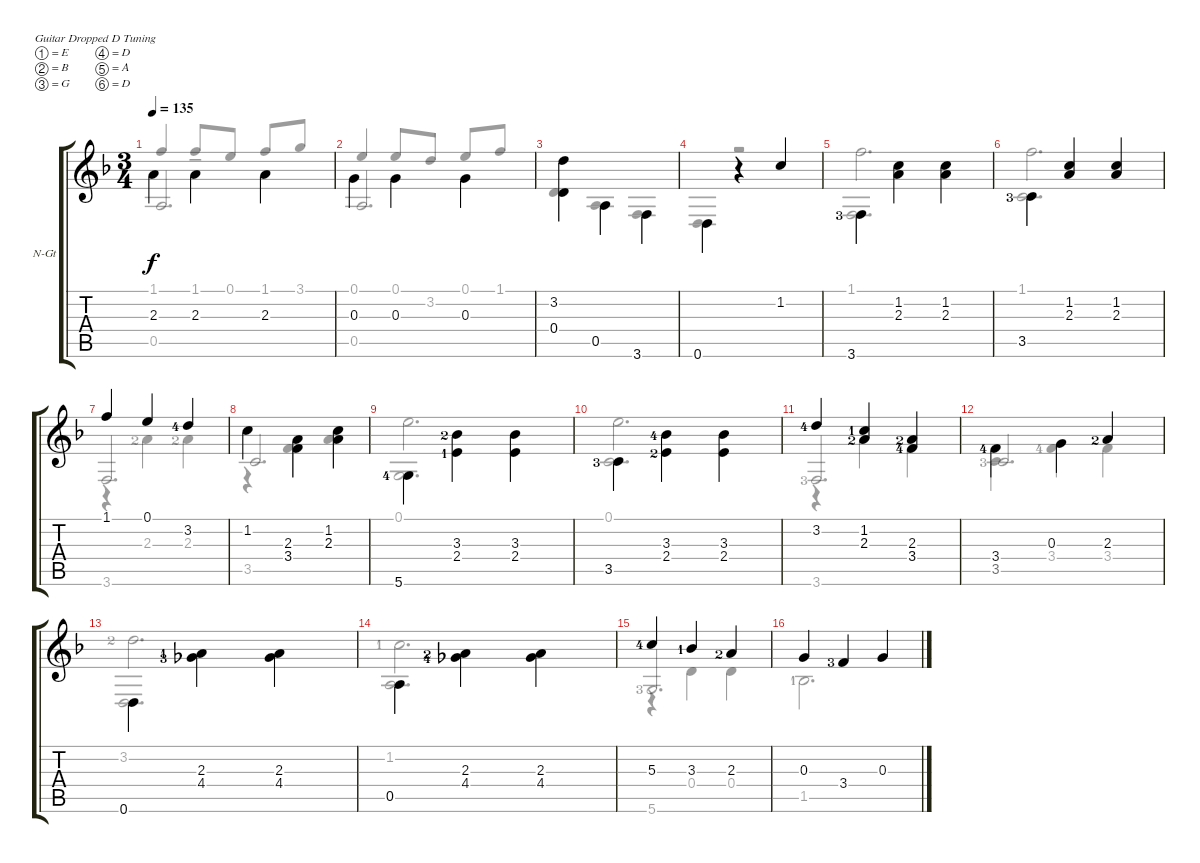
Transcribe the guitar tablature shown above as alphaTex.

\bracketExtendMode groupsimilarinstruments
\firstSystemTrackNameOrientation horizontal
\otherSystemsTrackNameOrientation horizontal
\track ("Guitar" "N-Gt") {instrument acousticguitarnylon}
\staff {score tabs}
\tuning (E4 B3 G3 D3 A2 D2)
\voice
\ts (3 4)
\tempo 135
\clef g2
\ks f
2.3.4{dy f beam invert} 2.3.4{beam invert} 2.3.4{beam invert} |
0.3.4{beam invert} 0.3.4{beam invert} 0.3.4{beam invert} |
(3.2 0.4).4{beam invert} 0.5.4{beam invert} 3.6.4{beam invert} |
0.6.4{beam invert} r.4 1.2.4 |
3.6{lf 4}.4{beam invert} (1.2 2.3).4{beam invert} (1.2 2.3).4{beam invert} |
3.5{lf 4}.4{beam invert} (1.2 2.3).4 (1.2 2.3).4 |
1.1.4 0.1.4 3.2{lf 5}.4 |
1.2.4 (2.3 3.4).4{beam invert} (1.2 2.3).4{beam invert} |
5.6{lf 5}.4{beam invert} (3.3{lf 3} 2.4{lf 2}).4{beam invert} (3.3 2.4).4{beam invert} |
3.5{lf 4}.4{beam invert} (3.3{lf 5} 2.4{lf 3}).4{beam invert} (3.3 2.4).4{beam invert} |
3.2{lf 5}.4 (1.2{lf 2} 2.3{lf 3}).4 (2.3{lf 3} 3.4{lf 5}).4 |
3.4{lf 5}.4 0.3.4{beam invert} 2.3{lf 3}.4 |
0.6.4{beam invert} (2.3{lf 2} 4.4{lf 4}).4{beam invert} (2.3 4.4).4{beam invert} |
0.5.4{beam invert} (2.3{lf 3} 4.4{lf 5}).4{beam invert} (2.3 4.4).4{beam invert} |
5.3{lf 5}.4 3.3{lf 2}.4 2.3{lf 3}.4 |
0.3.4 3.4{lf 4}.4 0.3.4
\voice
\clef g2
\ottava regular
\simile none
\ks f
0.5.2{d dy f beam invert} |
0.5.2{d beam invert} |
0.4.4 0.5.4 3.6.4 |
0.6.4 r.2 |
1.1.2{d} |
1.1.2{d} |
3.6.2{d beam invert} |
3.5.2{d beam invert} |
0.1.2{d} |
0.1.2{d} |
3.6{lf 4}.2{d beam invert} |
3.5{lf 4}.2{d beam invert} |
3.2{lf 3}.2{d} |
1.2{lf 2}.2{d} |
5.6{lf 4}.2{d beam invert} |
1.5{lf 2}.2{d}
\voice
\clef g2
\ottava regular
\simile none
\ks f
1.1.4{dy f beam invert} 1.1{ten}.8{beam invert} 0.1.8 1.1.8{beam invert} 3.1.8 |
0.1.4{beam invert} 0.1.8{beam invert} 3.2.8 0.1.8{beam invert} 1.1.8 |
|
|
3.6.2{d} |
3.5.2{d} |
r.4 2.3{lf 3}.4 2.3{lf 3}.4 |
r.4 3.4.4 2.3.4 |
5.6.2{d} |
3.5.2{d} |
r.4 2.3.4 3.4.4 |
3.5.4 3.4{lf 5}.4 3.4.4 |
0.6.2{d} |
0.5.2{d} |
r.4 0.4.4 0.4.4 |
